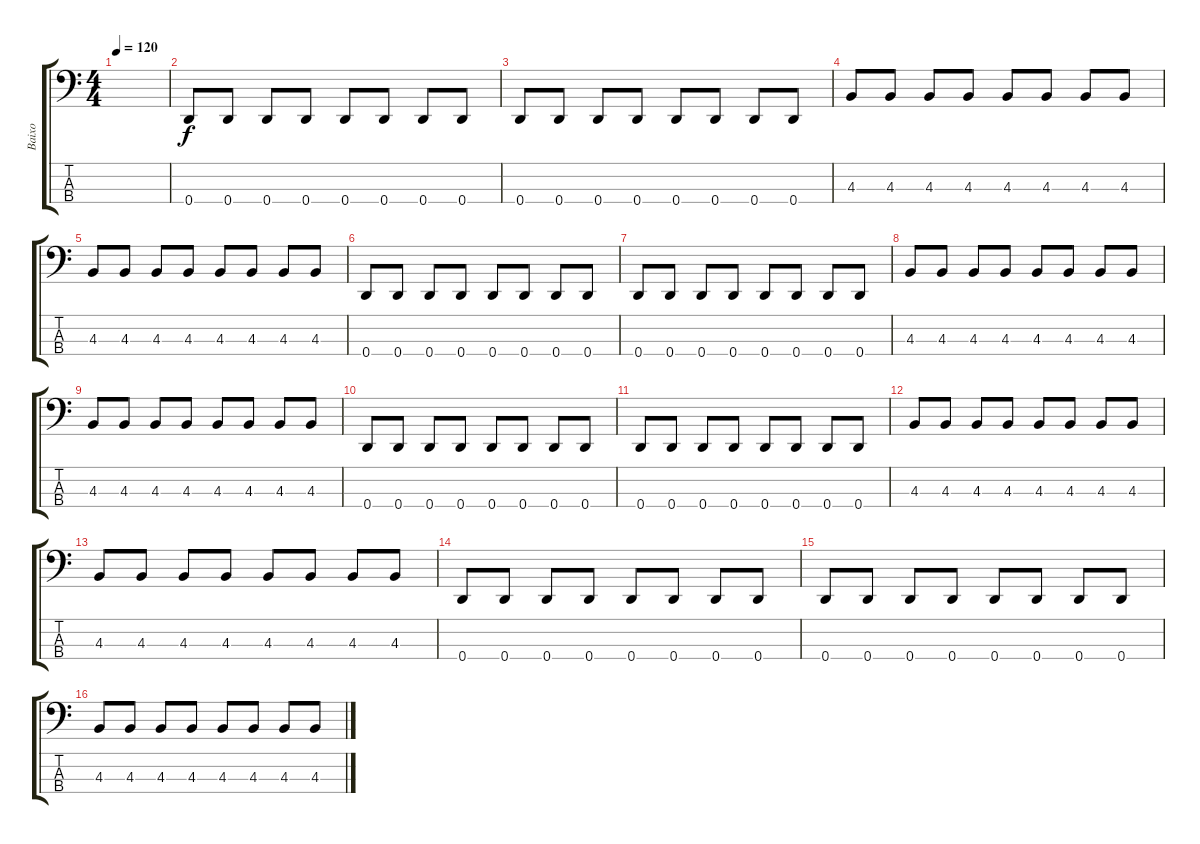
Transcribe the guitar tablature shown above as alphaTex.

\track ("Baixo" "Baixo") {instrument electricbassfinger}
\staff {score tabs}
\tuning (F2 C2 G1 D1) {hide}
\ts (4 4)
\tempo 120
\clef f4
\ks c
|
0.4.8 0.4.8 0.4.8 0.4.8 0.4.8 0.4.8 0.4.8 0.4.8 |
0.4.8 0.4.8 0.4.8 0.4.8 0.4.8 0.4.8 0.4.8 0.4.8 |
4.3.8 4.3.8 4.3.8 4.3.8 4.3.8 4.3.8 4.3.8 4.3.8 |
4.3.8 4.3.8 4.3.8 4.3.8 4.3.8 4.3.8 4.3.8 4.3.8 |
0.4.8 0.4.8 0.4.8 0.4.8 0.4.8 0.4.8 0.4.8 0.4.8 |
0.4.8 0.4.8 0.4.8 0.4.8 0.4.8 0.4.8 0.4.8 0.4.8 |
4.3.8 4.3.8 4.3.8 4.3.8 4.3.8 4.3.8 4.3.8 4.3.8 |
4.3.8 4.3.8 4.3.8 4.3.8 4.3.8 4.3.8 4.3.8 4.3.8 |
0.4.8 0.4.8 0.4.8 0.4.8 0.4.8 0.4.8 0.4.8 0.4.8 |
0.4.8 0.4.8 0.4.8 0.4.8 0.4.8 0.4.8 0.4.8 0.4.8 |
4.3.8 4.3.8 4.3.8 4.3.8 4.3.8 4.3.8 4.3.8 4.3.8 |
4.3.8 4.3.8 4.3.8 4.3.8 4.3.8 4.3.8 4.3.8 4.3.8 |
0.4.8 0.4.8 0.4.8 0.4.8 0.4.8 0.4.8 0.4.8 0.4.8 |
0.4.8 0.4.8 0.4.8 0.4.8 0.4.8 0.4.8 0.4.8 0.4.8 |
4.3.8 4.3.8 4.3.8 4.3.8 4.3.8 4.3.8 4.3.8 4.3.8
